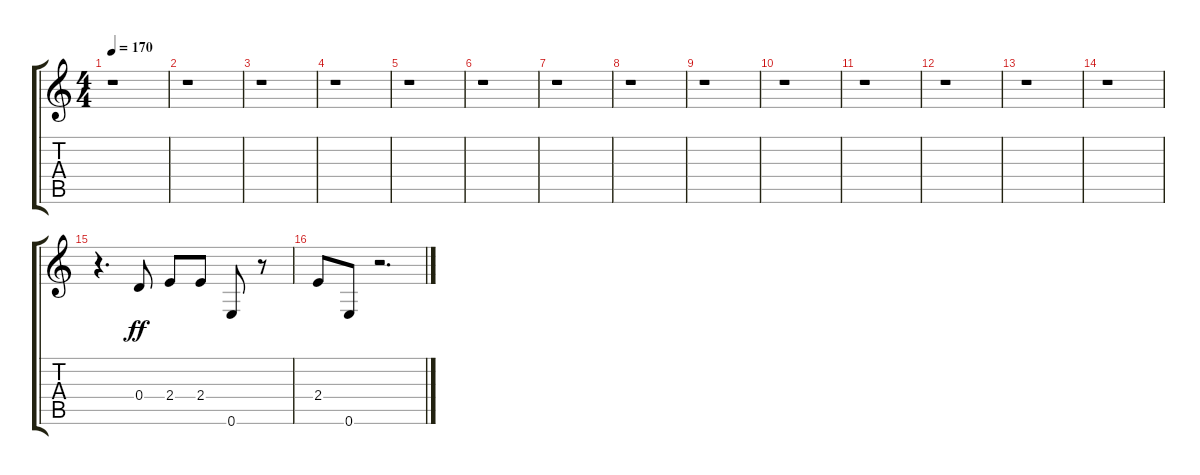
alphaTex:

\track "" {instrument overdrivenguitar}
\staff {score tabs}
\tuning (E4 B3 G3 D3 A2 E2) {hide}
\ts (4 4)
\tempo 170
\clef g2
\ks c
r.1{dy ff} |
r.1 |
r.1 |
r.1 |
r.1 |
r.1 |
r.1 |
r.1 |
r.1 |
r.1 |
r.1 |
r.1 |
r.1 |
r.1 |
r.4{d} 0.4.8 2.4.8 2.4.8 0.6.8 r.8 |
2.4.8 0.6.8 r.2{d}
